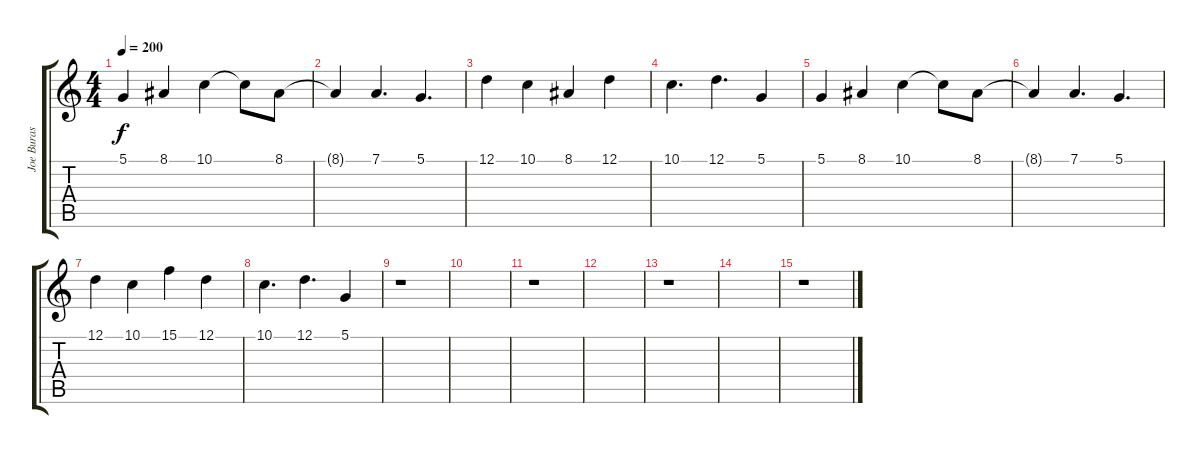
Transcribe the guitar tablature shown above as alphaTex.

\track ("Joe Buras - keyboard" "Joe Buras ") {instrument pad1newage}
\staff {score tabs}
\tuning (D4 A3 F3 C3 G2 D2) {hide}
\ts (4 4)
\tempo 200
\clef g2
\ks c
5.1.4{dy f instrument pad1newage} 8.1.4 10.1.4 10.1{t}.8 8.1.8 |
8.1{t}.4 7.1.4{d} 5.1.4{d} |
12.1.4 10.1.4 8.1.4 12.1.4 |
10.1.4{d} 12.1.4{d} 5.1.4 |
5.1.4 8.1.4 10.1.4 10.1{t}.8 8.1.8 |
8.1{t}.4 7.1.4{d} 5.1.4{d} |
12.1.4 10.1.4 15.1.4 12.1.4 |
10.1.4{d} 12.1.4{d} 5.1.4 |
r.1 |
|
r.1 |
|
r.1 |
|
r.1
